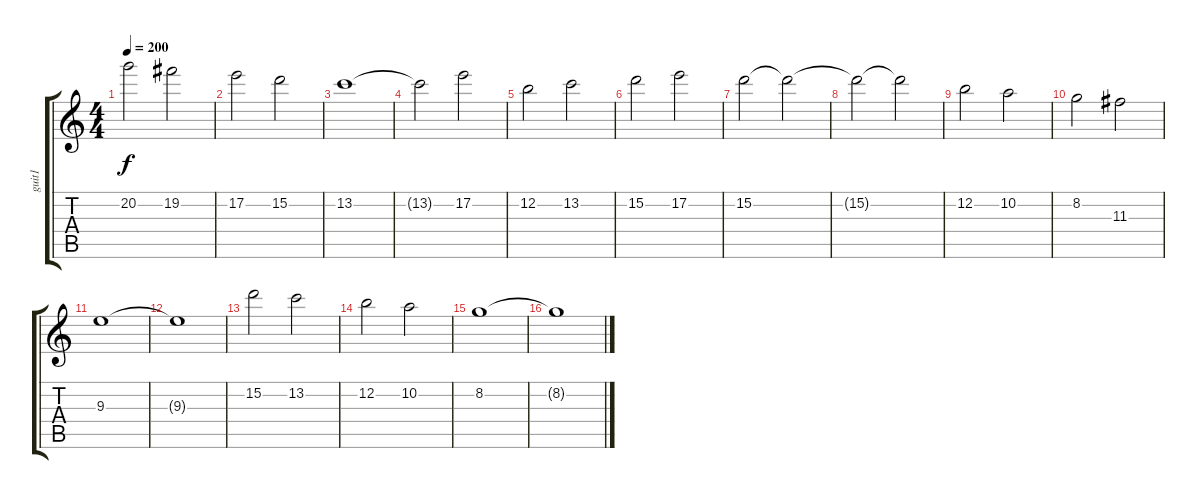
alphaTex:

\track ("guit1" "guit1") {instrument distortionguitar}
\staff {score tabs}
\tuning (E4 B3 G3 D3 A2 E2) {hide}
\ts (4 4)
\tempo 200
\clef g2
\ks c
20.2.2{dy f} 19.2.2 |
17.2.2 15.2.2 |
13.2.1 |
13.2{t}.2 17.2.2 |
12.2.2 13.2.2 |
15.2.2 17.2.2 |
15.2.2 15.2{t}.2 |
15.2{t}.2 15.2{t}.2 |
12.2.2 10.2.2 |
8.2.2 11.3.2 |
9.3.1 |
9.3{t}.1 |
15.2.2 13.2.2 |
12.2.2 10.2.2 |
8.2.1 |
8.2{t}.1
